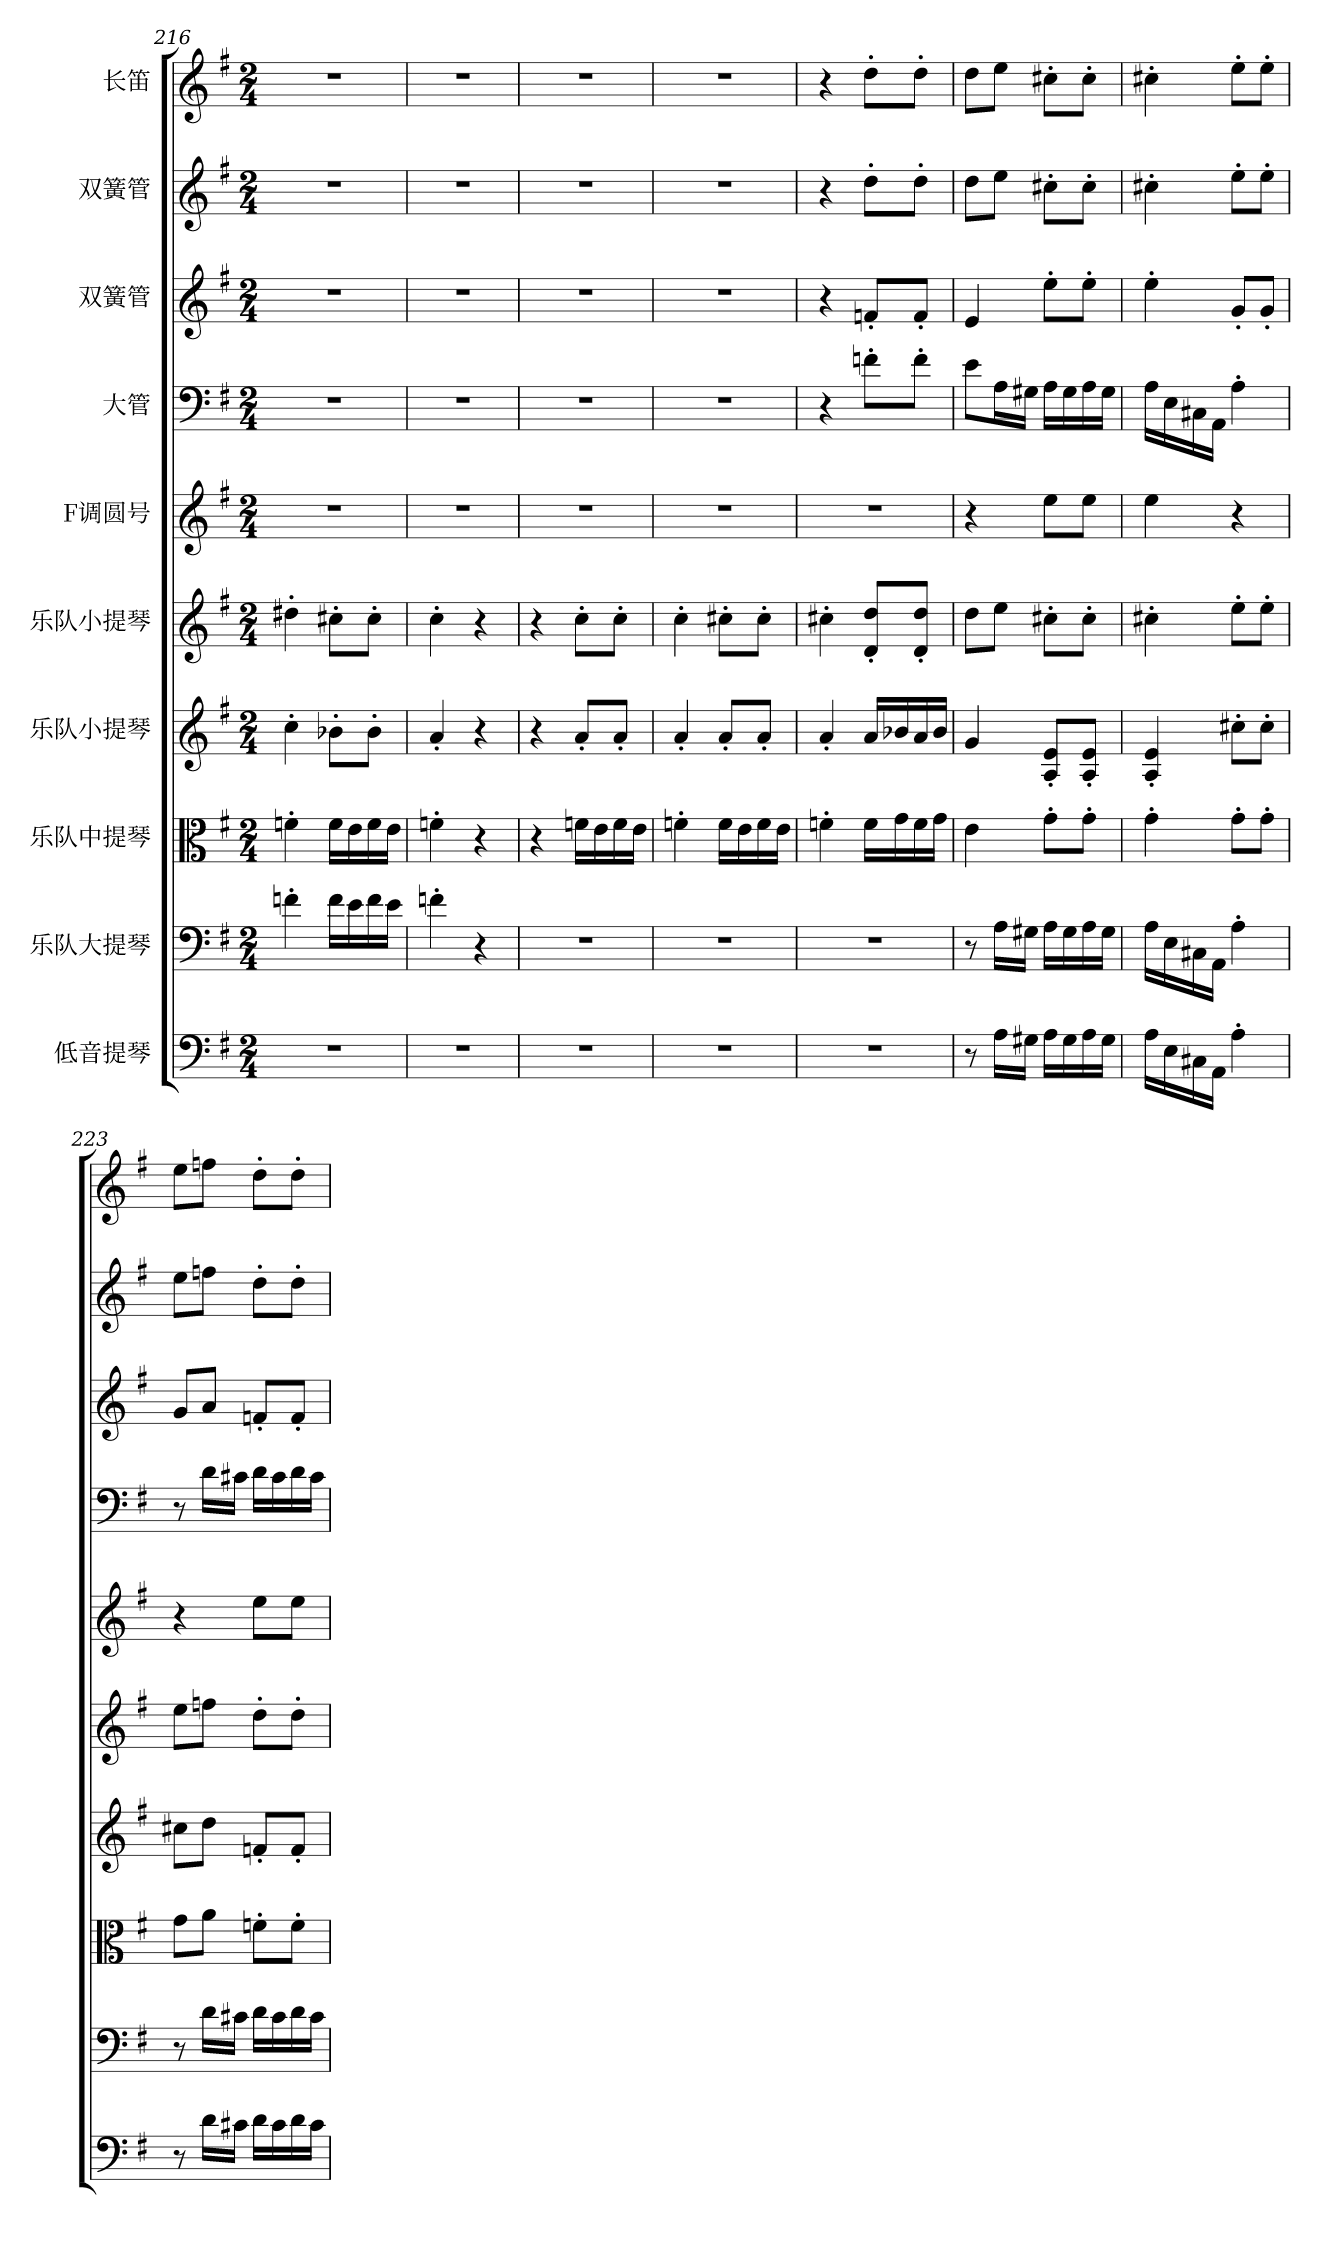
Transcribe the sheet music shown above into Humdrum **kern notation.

**kern	**kern	**kern	**kern	**kern	**kern	**kern	**kern	**kern	**kern
*part10	*part9	*part8	*part7	*part6	*part5	*part4	*part3	*part2	*part1
*staff10	*staff9	*staff8	*staff7	*staff6	*staff5	*staff4	*staff3	*staff2	*staff1
*I"低音提琴	*I"乐队大提琴	*I"乐队中提琴	*I"乐队小提琴	*I"乐队小提琴	*I"F调圆号	*I"大管	*I"双簧管	*I"双簧管	*I"长笛
!!LO:PB:g=z
*clefF4	*clefF4	*clefC3	*clefG2	*clefG2	*clefG2	*clefF4	*clefG2	*clefG2	*clefG2
*ITrd7c12	*	*	*	*	*ITrd4c7	*	*	*	*
*k[f#]	*k[f#]	*k[f#]	*k[f#]	*k[f#]	*k[]	*k[f#]	*k[f#]	*k[f#]	*k[f#]
*M2/4	*M2/4	*M2/4	*M2/4	*M2/4	*M2/4	*M2/4	*M2/4	*M2/4	*M2/4
=216	=216	=216	=216	=216	=216	=216	=216	=216	=216
2r	4fn'\	4fn'\	4cc'\	4dd#X'\	2r	2r	2r	2r	2r
.	16f\LL	16f\LL	8b-X'\L	8cc#X'\L	.	.	.	.	.
.	16e\	16e\	.	.	.	.	.	.	.
.	16f\	16f\	8b-'\J	8cc#'\J	.	.	.	.	.
.	16e\JJ	16e\JJ	.	.	.	.	.	.	.
=217	=217	=217	=217	=217	=217	=217	=217	=217	=217
2r	4fn'\	4fn'\	4a'/	4cc'\	2r	2r	2r	2r	2r
.	4r	4r	4r	4r	.	.	.	.	.
=218	=218	=218	=218	=218	=218	=218	=218	=218	=218
2r	2r	4r	4r	4r	2r	2r	2r	2r	2r
.	.	16fn\LL	8a'/L	8cc'\L	.	.	.	.	.
.	.	16e\	.	.	.	.	.	.	.
.	.	16f\	8a'/J	8cc'\J	.	.	.	.	.
.	.	16e\JJ	.	.	.	.	.	.	.
=219	=219	=219	=219	=219	=219	=219	=219	=219	=219
2r	2r	4fn'\	4a'/	4cc'\	2r	2r	2r	2r	2r
.	.	16f\LL	8a'/L	8cc#X'\L	.	.	.	.	.
.	.	16e\	.	.	.	.	.	.	.
.	.	16f\	8a'/J	8cc#'\J	.	.	.	.	.
.	.	16e\JJ	.	.	.	.	.	.	.
=220	=220	=220	=220	=220	=220	=220	=220	=220	=220
2r	2r	4fn'\	4a'/	4cc#X'\	2r	4r	4r	4r	4r
.	.	16f\LL	16a/LL	8d/' 8dd/'L	.	8fn'\L	8fn'/L	8dd'\L	8dd'\L
.	.	16g\	16b-X/	.	.	.	.	.	.
.	.	16f\	16a/	8d/' 8dd/'J	.	8f'\J	8f'/J	8dd'\J	8dd'\J
.	.	16g\JJ	16b-/JJ	.	.	.	.	.	.
=221	=221	=221	=221	=221	=221	=221	=221	=221	=221
8r	8r	4e\	4g/	8dd\L	4r	8e\L	4e/	8dd\L	8dd\L
16AA\LL	16A\LL	.	.	8ee\J	.	16A\L	.	8ee\J	8ee\J
16GG#X\JJ	16G#X\JJ	.	.	.	.	16G#X\JJ	.	.	.
16AA\LL	16A\LL	8g'\L	8A/' 8e/'L	8cc#X'\L	8a\L	16A\LL	8ee'\L	8cc#X'\L	8cc#X'\L
16GG#\	16G#\	.	.	.	.	16G#\	.	.	.
16AA\	16A\	8g'\J	8A/' 8e/'J	8cc#'\J	8a\J	16A\	8ee'\J	8cc#'\J	8cc#'\J
16GG#\JJ	16G#\JJ	.	.	.	.	16G#\JJ	.	.	.
!!LO:PB:g=z
=222	=222	=222	=222	=222	=222	=222	=222	=222	=222
16AA\LL	16A\LL	4g'\	4A/' 4e/'	4cc#X'\	4a\	16A\LL	4ee'\	4cc#X'\	4cc#X'\
16EE\	16E\	.	.	.	.	16E\	.	.	.
16CC#X\	16C#X\	.	.	.	.	16C#X\	.	.	.
16AAA\JJ	16AA\JJ	.	.	.	.	16AA\JJ	.	.	.
4AA'\	4A'\	8g'\L	8cc#X'\L	8ee'\L	4r	4A'\	8g'/L	8ee'\L	8ee'\L
.	.	8g'\J	8cc#'\J	8ee'\J	.	.	8g'/J	8ee'\J	8ee'\J
=223	=223	=223	=223	=223	=223	=223	=223	=223	=223
8r	8r	8g\L	8cc#X\L	8ee\L	4r	8r	8g/L	8ee\L	8ee\L
16D\LL	16d\LL	8a\J	8dd\J	8ffn\J	.	16d\LL	8a/J	8ffn\J	8ffn\J
16C#X\JJ	16c#X\JJ	.	.	.	.	16c#X\JJ	.	.	.
16D\LL	16d\LL	8fn'\L	8fn'/L	8dd'\L	8a\L	16d\LL	8fn'/L	8dd'\L	8dd'\L
16C#\	16c#\	.	.	.	.	16c#\	.	.	.
16D\	16d\	8f'\J	8f'/J	8dd'\J	8a\J	16d\	8f'/J	8dd'\J	8dd'\J
16C#\JJ	16c#\JJ	.	.	.	.	16c#\JJ	.	.	.
=	=	=	=	=	=	=	=	=	=
*-	*-	*-	*-	*-	*-	*-	*-	*-	*-
